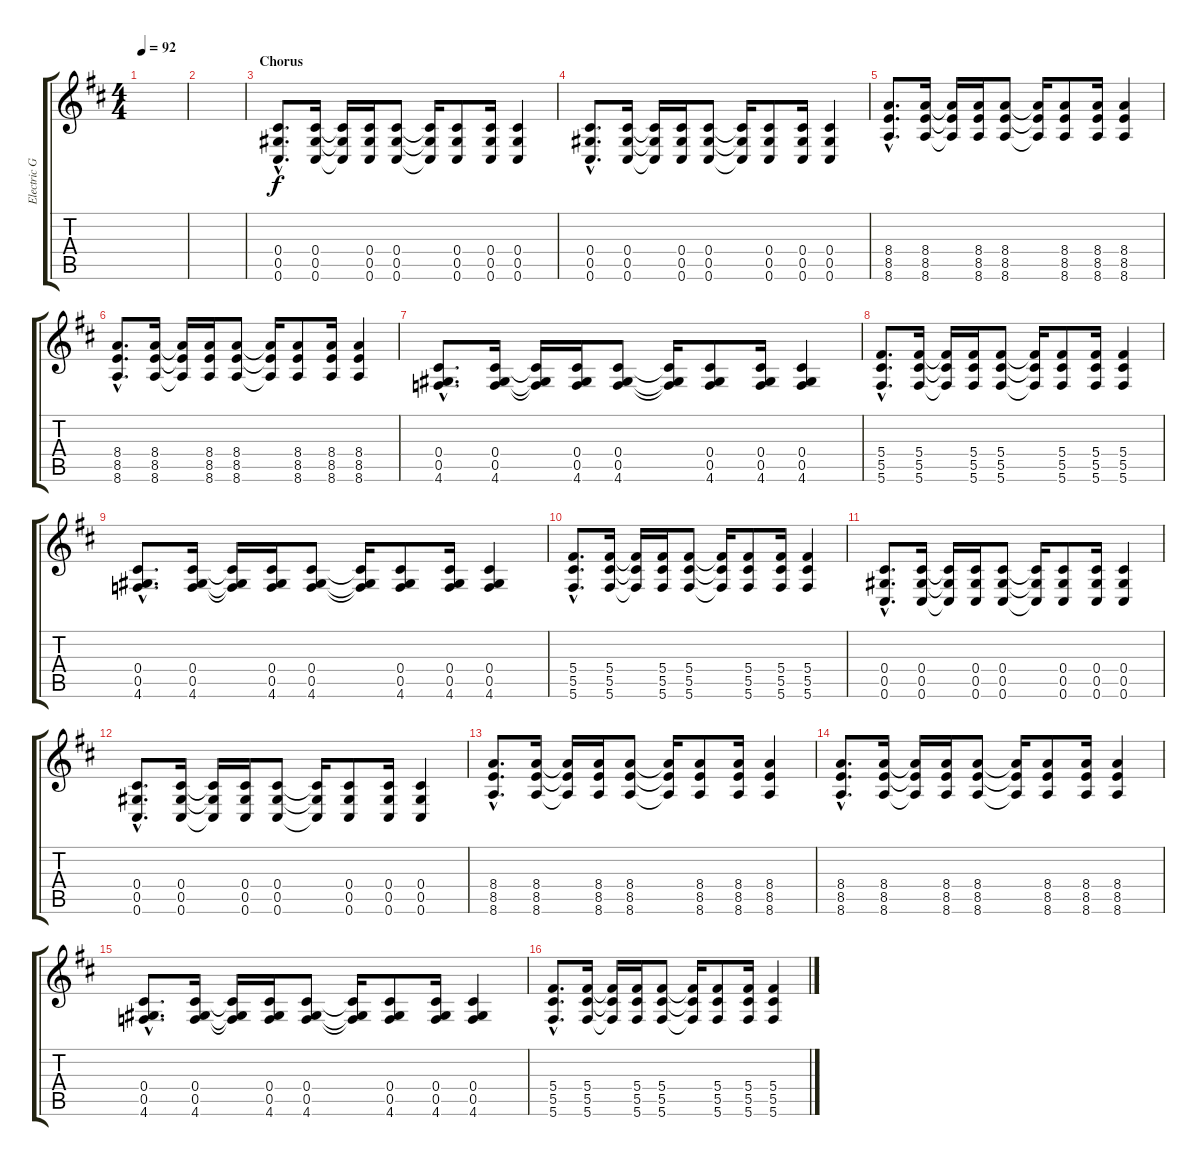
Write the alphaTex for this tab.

\track ("Electric Guitar 1" "Electric G") {instrument overdrivenguitar}
\staff {score tabs}
\tuning (Db4 B3 Gb3 Db3 Ab2 Db2) {hide}
\ts (4 4)
\tempo 92
\clef g2
\ks d
|
|
\section ("" "Chorus")
(0.4{hac} 0.5{hac} 0.6{hac}).8{d} (0.4 0.5 0.6).16 (0.4{t} 0.5{t} 0.6{t}).16 (0.4 0.5 0.6).16 (0.4 0.5 0.6).8 (0.4{t} 0.5{t} 0.6{t}).16 (0.4 0.5 0.6).8 (0.4 0.5 0.6).16 (0.4 0.5 0.6).4 |
(0.4{hac} 0.5{hac} 0.6{hac}).8{d} (0.4 0.5 0.6).16 (0.4{t} 0.5{t} 0.6{t}).16 (0.4 0.5 0.6).16 (0.4 0.5 0.6).8 (0.4{t} 0.5{t} 0.6{t}).16 (0.4 0.5 0.6).8 (0.4 0.5 0.6).16 (0.4 0.5 0.6).4 |
(8.4{hac} 8.5{hac} 8.6{hac}).8{d} (8.4 8.5 8.6).16 (8.4{t} 8.5{t} 8.6{t}).16 (8.4 8.5 8.6).16 (8.4 8.5 8.6).8 (8.4{t} 8.5{t} 8.6{t}).16 (8.4 8.5 8.6).8 (8.4 8.5 8.6).16 (8.4 8.5 8.6).4 |
(8.4{hac} 8.5{hac} 8.6{hac}).8{d} (8.4 8.5 8.6).16 (8.4{t} 8.5{t} 8.6{t}).16 (8.4 8.5 8.6).16 (8.4 8.5 8.6).8 (8.4{t} 8.5{t} 8.6{t}).16 (8.4 8.5 8.6).8 (8.4 8.5 8.6).16 (8.4 8.5 8.6).4 |
(0.4{hac} 0.5{hac} 4.6{hac}).8{d} (0.4 0.5 4.6).16 (0.4{t} 0.5{t} 4.6{t}).16 (0.4 0.5 4.6).16 (0.4 0.5 4.6).8 (0.4{t} 0.5{t} 4.6{t}).16 (0.4 0.5 4.6).8 (0.4 0.5 4.6).16 (0.4 0.5 4.6).4 |
(5.4{hac} 5.5{hac} 5.6{hac}).8{d} (5.4 5.5 5.6).16 (5.4{t} 5.5{t} 5.6{t}).16 (5.4 5.5 5.6).16 (5.4 5.5 5.6).8 (5.4{t} 5.5{t} 5.6{t}).16 (5.4 5.5 5.6).8 (5.4 5.5 5.6).16 (5.4 5.5 5.6).4 |
(0.4{hac} 0.5{hac} 4.6{hac}).8{d} (0.4 0.5 4.6).16 (0.4{t} 0.5{t} 4.6{t}).16 (0.4 0.5 4.6).16 (0.4 0.5 4.6).8 (0.4{t} 0.5{t} 4.6{t}).16 (0.4 0.5 4.6).8 (0.4 0.5 4.6).16 (0.4 0.5 4.6).4 |
(5.4{hac} 5.5{hac} 5.6{hac}).8{d} (5.4 5.5 5.6).16 (5.4{t} 5.5{t} 5.6{t}).16 (5.4 5.5 5.6).16 (5.4 5.5 5.6).8 (5.4{t} 5.5{t} 5.6{t}).16 (5.4 5.5 5.6).8 (5.4 5.5 5.6).16 (5.4 5.5 5.6).4 |
(0.4{hac} 0.5{hac} 0.6{hac}).8{d} (0.4 0.5 0.6).16 (0.4{t} 0.5{t} 0.6{t}).16 (0.4 0.5 0.6).16 (0.4 0.5 0.6).8 (0.4{t} 0.5{t} 0.6{t}).16 (0.4 0.5 0.6).8 (0.4 0.5 0.6).16 (0.4 0.5 0.6).4 |
(0.4{hac} 0.5{hac} 0.6{hac}).8{d} (0.4 0.5 0.6).16 (0.4{t} 0.5{t} 0.6{t}).16 (0.4 0.5 0.6).16 (0.4 0.5 0.6).8 (0.4{t} 0.5{t} 0.6{t}).16 (0.4 0.5 0.6).8 (0.4 0.5 0.6).16 (0.4 0.5 0.6).4 |
(8.4{hac} 8.5{hac} 8.6{hac}).8{d} (8.4 8.5 8.6).16 (8.4{t} 8.5{t} 8.6{t}).16 (8.4 8.5 8.6).16 (8.4 8.5 8.6).8 (8.4{t} 8.5{t} 8.6{t}).16 (8.4 8.5 8.6).8 (8.4 8.5 8.6).16 (8.4 8.5 8.6).4 |
(8.4{hac} 8.5{hac} 8.6{hac}).8{d} (8.4 8.5 8.6).16 (8.4{t} 8.5{t} 8.6{t}).16 (8.4 8.5 8.6).16 (8.4 8.5 8.6).8 (8.4{t} 8.5{t} 8.6{t}).16 (8.4 8.5 8.6).8 (8.4 8.5 8.6).16 (8.4 8.5 8.6).4 |
(0.4{hac} 0.5{hac} 4.6{hac}).8{d} (0.4 0.5 4.6).16 (0.4{t} 0.5{t} 4.6{t}).16 (0.4 0.5 4.6).16 (0.4 0.5 4.6).8 (0.4{t} 0.5{t} 4.6{t}).16 (0.4 0.5 4.6).8 (0.4 0.5 4.6).16 (0.4 0.5 4.6).4 |
(5.4{hac} 5.5{hac} 5.6{hac}).8{d} (5.4 5.5 5.6).16 (5.4{t} 5.5{t} 5.6{t}).16 (5.4 5.5 5.6).16 (5.4 5.5 5.6).8 (5.4{t} 5.5{t} 5.6{t}).16 (5.4 5.5 5.6).8 (5.4 5.5 5.6).16 (5.4 5.5 5.6).4
